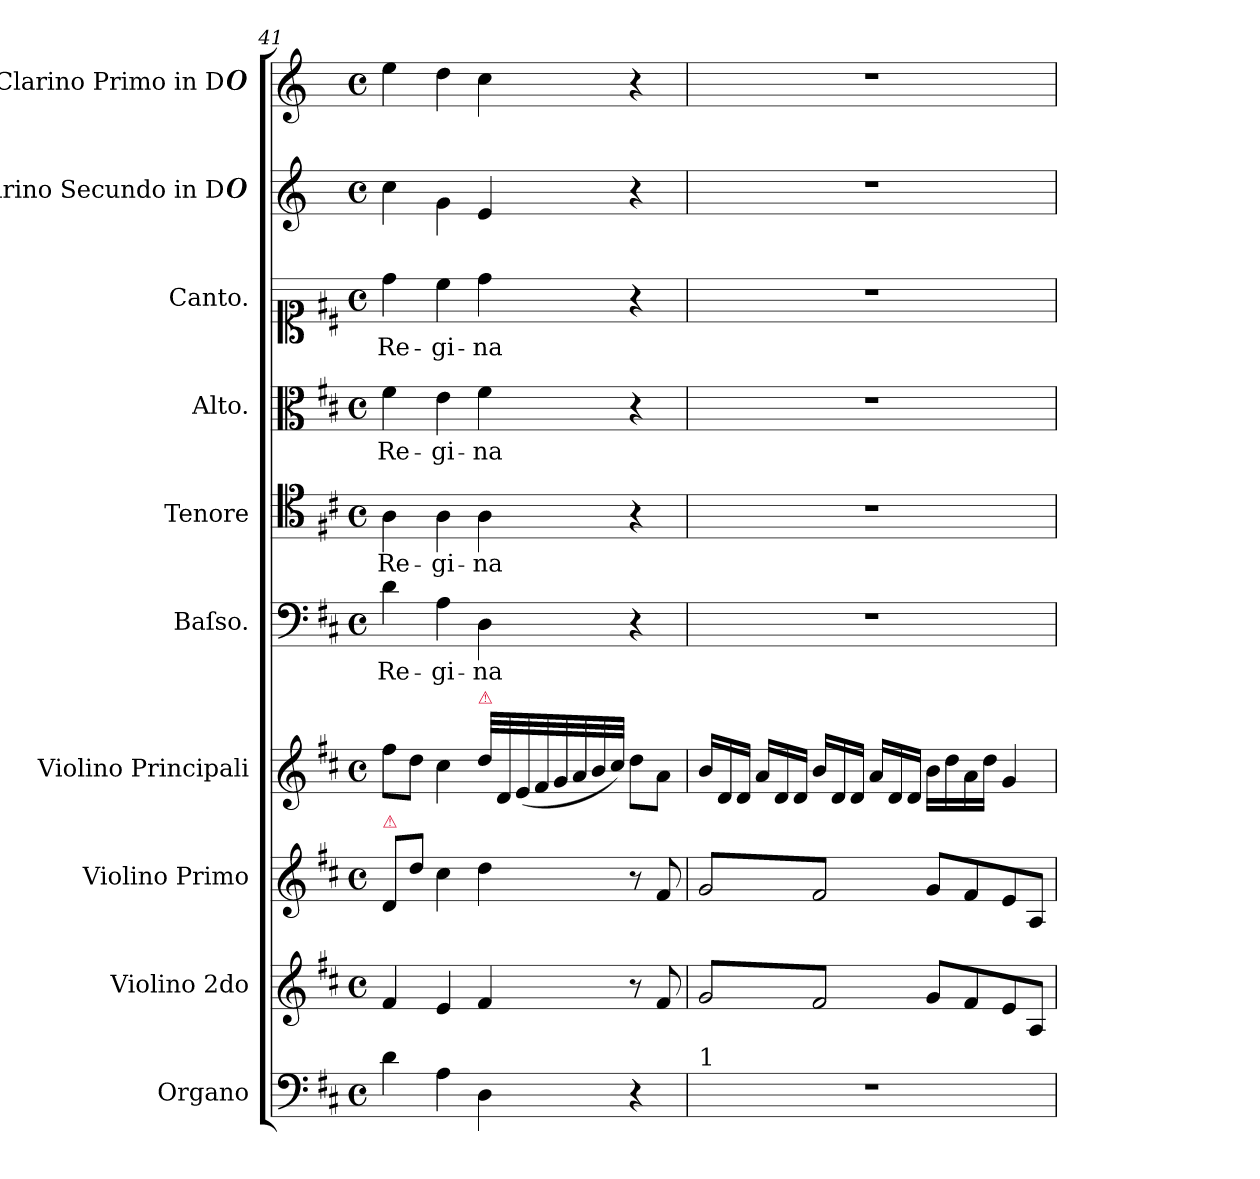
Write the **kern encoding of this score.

**kern	**kern	**kern	**kern	**kern	**text	**kern	**text	**kern	**text	**kern	**text	**kern	**kern
*part10	*part9	*part8	*part7	*part6	*part6	*part5	*part5	*part4	*part4	*part3	*part3	*part2	*part1
*staff10	*staff9	*staff8	*staff7	*staff6	*staff6	*staff5	*staff5	*staff4	*staff4	*staff3	*staff3	*staff2	*staff1
*I"Organo	*I"Violino 2do	*I"Violino Primo	*I"Violino Principali	*I"Baſso.	*	*I"Tenore	*	*I"Alto.	*	*I"Canto.	*	*I"Clarino Secundo in D#	*I"Clarino Primo in D#
*I'org	*I'vl 2	*I'vl 1	*I'vl princ	*I'B	*	*I'T	*	*I'A	*	*	*	*I'Clno 2	*I'Clno 1
*clefF4	*clefG2	*clefG2	*clefG2	*clefF4	*	*clefC4	*	*clefC3	*	*clefC1	*	*clefG2	*clefG2
*	*	*	*	*	*	*	*	*	*	*	*	*ITrd-1c-2	*ITrd-1c-2
*k[f#c#]	*k[f#c#]	*k[f#c#]	*k[f#c#]	*k[f#c#]	*	*k[f#c#]	*	*k[f#c#]	*	*k[f#c#]	*	*k[f#c#]	*k[f#c#]
*M4/4	*M4/4	*M4/4	*M4/4	*M4/4	*	*M4/4	*	*M4/4	*	*M4/4	*	*M4/4	*M4/4
*met(c)	*met(c)	*met(c)	*met(c)	*met(c)	*	*met(c)	*	*met(c)	*	*met(c)	*	*met(c)	*met(c)
=41	=41	=41	=41	=41	=41	=41	=41	=41	=41	=41	=41	=41	=41
!	!	!LO:TX:a:color=crimson:t=⚠	!	!	!	!	!	!	!	!	!	!	!
!	!	!	!	!	!LO:LY:i	!	!LO:LY:i	!	!LO:LY:i	!	!LO:LY:i	!	!
4d\	4f#/	8d/L	8ff#\L	4d\	Re-	4A\	Re-	4f#\	Re-	4dd\	Re-	4dd\	4ff#\
.	.	8dd\J	8dd\J	.	.	.	.	.	.	.	.	.	.
!	!	!	!	!	!LO:LY:i	!	!LO:LY:i	!	!LO:LY:i	!	!LO:LY:i	!	!
4A\	4e/	4cc#\	4cc#\	4A\	-gi-	4A\	-gi-	4e\	-gi-	4cc#\	-gi-	4a\	4ee\
!	!	!	!LO:TX:a:color=crimson:t=⚠	!	!	!	!	!	!	!	!	!	!
!	!	!	!	!	!LO:LY:i	!	!LO:LY:i	!	!LO:LY:i	!	!LO:LY:i	!	!
4D\	4f#/	4dd\	32dd\LLL	4D\	-na	4A\	-na	4f#\	-na	4dd\	-na	4f#/	4dd\
.	.	.	32d/	.	.	.	.	.	.	.	.	.	.
.	.	.	(32e/	.	.	.	.	.	.	.	.	.	.
.	.	.	32f#/	.	.	.	.	.	.	.	.	.	.
.	.	.	32g/	.	.	.	.	.	.	.	.	.	.
.	.	.	32a/	.	.	.	.	.	.	.	.	.	.
.	.	.	32b/	.	.	.	.	.	.	.	.	.	.
.	.	.	32cc#/JJJ)	.	.	.	.	.	.	.	.	.	.
4r	8r	8r	8dd\L	4r	.	4r	.	4r	.	4r	.	4r	4r
.	8f#/	8f#/	8a\J	.	.	.	.	.	.	.	.	.	.
=42	=42	=42	=42	=42	=42	=42	=42	=42	=42	=42	=42	=42	=42
*	*	*	*Xtuplet	*	*	*	*	*	*	*	*	*	*
!LO:TX:a:t=1	!	!	!	!	!	!	!	!	!	!	!	!	!
*	*tremolo	*	*	*	*	*	*	*	*	*	*	*	*
*	*	*tremolo	*	*	*	*	*	*	*	*	*	*	*
1r	8g/L	8g/L	24b/LL	1r	.	1r	.	1r	.	1r	.	1r	1r
.	.	.	24d/	.	.	.	.	.	.	.	.	.	.
.	.	.	24d/JJ	.	.	.	.	.	.	.	.	.	.
.	8f#/	8f#/	24a/LL	.	.	.	.	.	.	.	.	.	.
.	.	.	24d/	.	.	.	.	.	.	.	.	.	.
.	.	.	24d/JJ	.	.	.	.	.	.	.	.	.	.
.	8g/	8g/	24b/LL	.	.	.	.	.	.	.	.	.	.
.	.	.	24d/	.	.	.	.	.	.	.	.	.	.
.	.	.	24d/JJ	.	.	.	.	.	.	.	.	.	.
.	8f#/J	8f#/J	24a/LL	.	.	.	.	.	.	.	.	.	.
*	*	*Xtremolo	*	*	*	*	*	*	*	*	*	*	*
*	*Xtremolo	*	*	*	*	*	*	*	*	*	*	*	*
.	.	.	24d/	.	.	.	.	.	.	.	.	.	.
.	.	.	24d/JJ	.	.	.	.	.	.	.	.	.	.
.	8g/L	8g/L	16b\LL	.	.	.	.	.	.	.	.	.	.
.	.	.	16dd\	.	.	.	.	.	.	.	.	.	.
.	8f#/	8f#/	16a\	.	.	.	.	.	.	.	.	.	.
.	.	.	16dd\JJ	.	.	.	.	.	.	.	.	.	.
.	8e/	8e/	4g/	.	.	.	.	.	.	.	.	.	.
.	8A/J	8A/J	.	.	.	.	.	.	.	.	.	.	.
=	=	=	=	=	=	=	=	=	=	=	=	=	=
*-	*-	*-	*-	*-	*-	*-	*-	*-	*-	*-	*-	*-	*-
